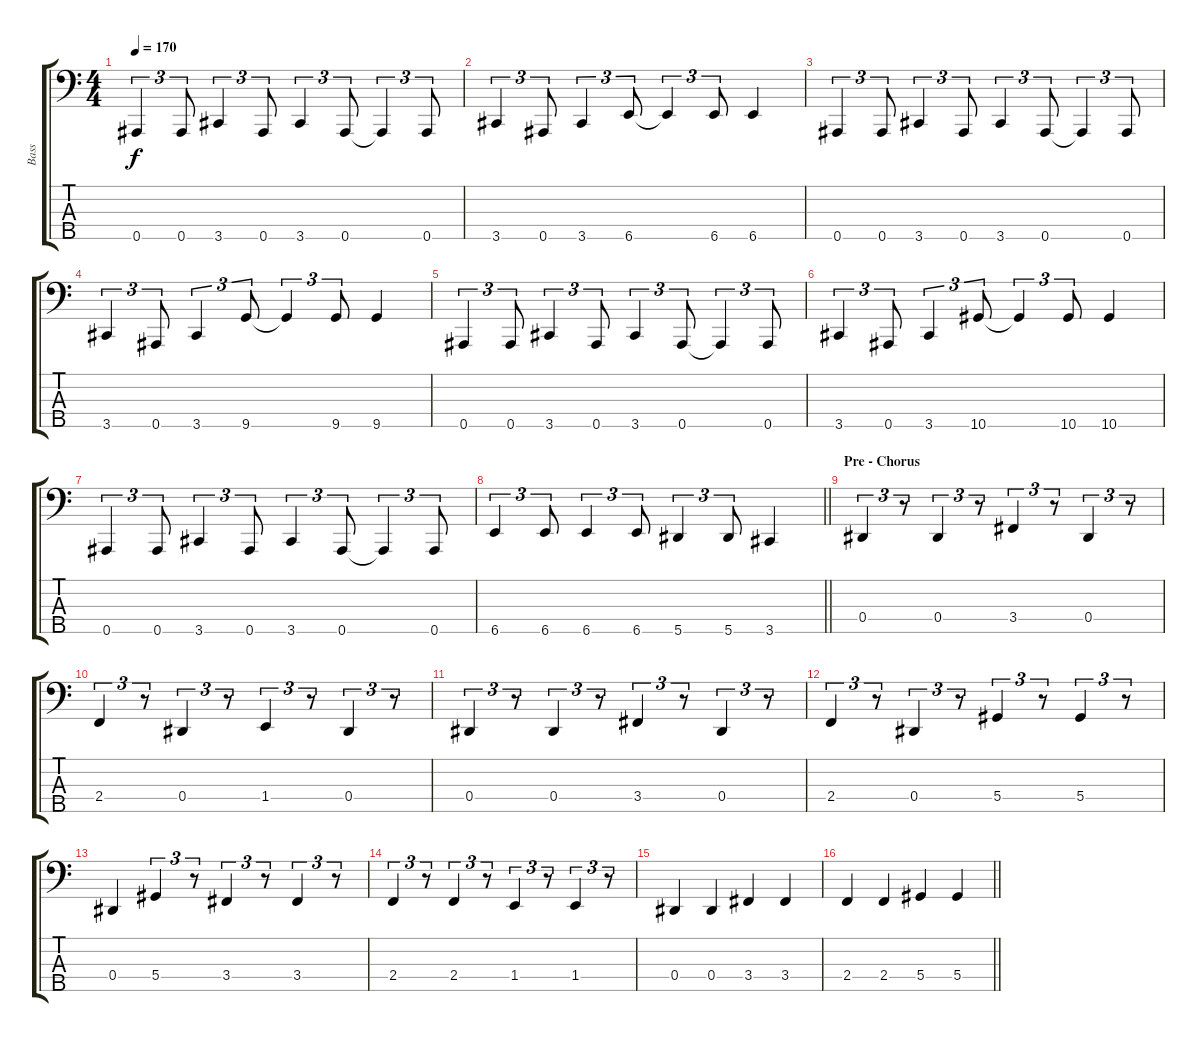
\track ("Bass" "Bass") {instrument electricbasspick}
\staff {score tabs}
\tuning (Gb2 Db2 Ab1 Eb1 Bb0) {hide}
\ts (4 4)
\tempo 170
\clef f4
\ks c
0.5.4{tu (3 2) dy f} 0.5.8{tu (3 2)} 3.5.4{tu (3 2)} 0.5.8{tu (3 2)} 3.5.4{tu (3 2)} 0.5.8{tu (3 2)} 0.5{t}.4{tu (3 2)} 0.5.8{tu (3 2)} |
3.5.4{tu (3 2)} 0.5.8{tu (3 2)} 3.5.4{tu (3 2)} 6.5.8{tu (3 2)} 6.5{t}.4{tu (3 2)} 6.5.8{tu (3 2)} 6.5.4 |
0.5.4{tu (3 2)} 0.5.8{tu (3 2)} 3.5.4{tu (3 2)} 0.5.8{tu (3 2)} 3.5.4{tu (3 2)} 0.5.8{tu (3 2)} 0.5{t}.4{tu (3 2)} 0.5.8{tu (3 2)} |
3.5.4{tu (3 2)} 0.5.8{tu (3 2)} 3.5.4{tu (3 2)} 9.5.8{tu (3 2)} 9.5{t}.4{tu (3 2)} 9.5.8{tu (3 2)} 9.5.4 |
0.5.4{tu (3 2)} 0.5.8{tu (3 2)} 3.5.4{tu (3 2)} 0.5.8{tu (3 2)} 3.5.4{tu (3 2)} 0.5.8{tu (3 2)} 0.5{t}.4{tu (3 2)} 0.5.8{tu (3 2)} |
3.5.4{tu (3 2)} 0.5.8{tu (3 2)} 3.5.4{tu (3 2)} 10.5.8{tu (3 2)} 10.5{t}.4{tu (3 2)} 10.5.8{tu (3 2)} 10.5.4 |
0.5.4{tu (3 2)} 0.5.8{tu (3 2)} 3.5.4{tu (3 2)} 0.5.8{tu (3 2)} 3.5.4{tu (3 2)} 0.5.8{tu (3 2)} 0.5{t}.4{tu (3 2)} 0.5.8{tu (3 2)} |
\barLineRight lightlight
6.5.4{tu (3 2)} 6.5.8{tu (3 2)} 6.5.4{tu (3 2)} 6.5.8{tu (3 2)} 5.5.4{tu (3 2)} 5.5.8{tu (3 2)} 3.5.4 |
\section ("" "Pre - Chorus")
0.4.4{tu (3 2)} r.8{tu (3 2)} 0.4.4{tu (3 2)} r.8{tu (3 2)} 3.4.4{tu (3 2)} r.8{tu (3 2)} 0.4.4{tu (3 2)} r.8{tu (3 2)} |
2.4.4{tu (3 2)} r.8{tu (3 2)} 0.4.4{tu (3 2)} r.8{tu (3 2)} 1.4.4{tu (3 2)} r.8{tu (3 2)} 0.4.4{tu (3 2)} r.8{tu (3 2)} |
0.4.4{tu (3 2)} r.8{tu (3 2)} 0.4.4{tu (3 2)} r.8{tu (3 2)} 3.4.4{tu (3 2)} r.8{tu (3 2)} 0.4.4{tu (3 2)} r.8{tu (3 2)} |
2.4.4{tu (3 2)} r.8{tu (3 2)} 0.4.4{tu (3 2)} r.8{tu (3 2)} 5.4.4{tu (3 2)} r.8{tu (3 2)} 5.4.4{tu (3 2)} r.8{tu (3 2)} |
0.4.4 5.4.4{tu (3 2)} r.8{tu (3 2)} 3.4.4{tu (3 2)} r.8{tu (3 2)} 3.4.4{tu (3 2)} r.8{tu (3 2)} |
2.4.4{tu (3 2)} r.8{tu (3 2)} 2.4.4{tu (3 2)} r.8{tu (3 2)} 1.4.4{tu (3 2)} r.8{tu (3 2)} 1.4.4{tu (3 2)} r.8{tu (3 2)} |
0.4.4 0.4.4 3.4.4 3.4.4 |
\barLineRight lightlight
2.4.4 2.4.4 5.4.4 5.4.4
